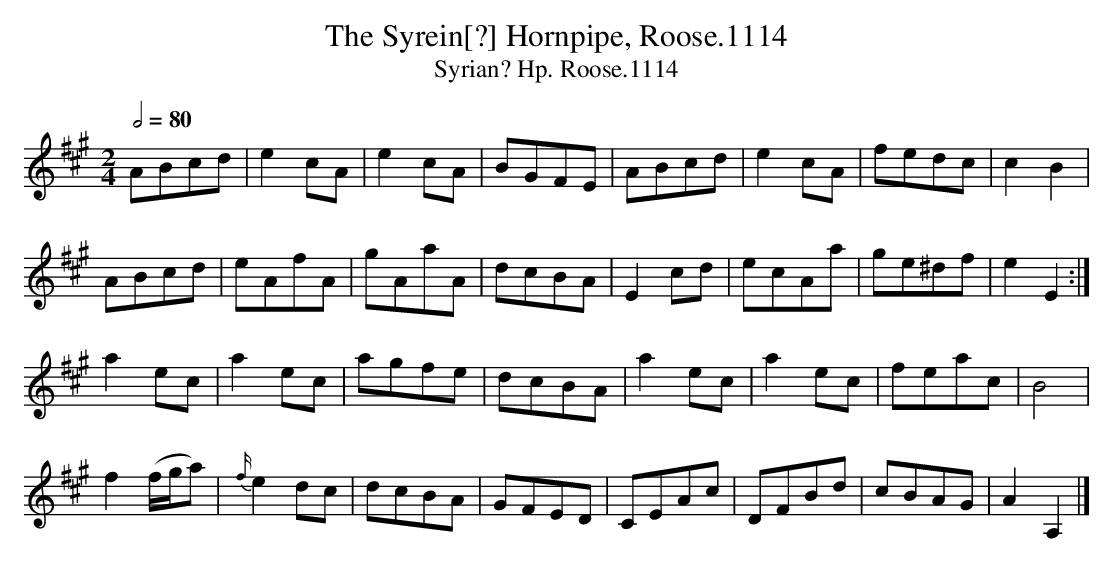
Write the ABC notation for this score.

X:1
T: Syrein[?] Hornpipe, Roose.1114, The
T:Syrian? Hp. Roose.1114
M:2/4
L:1/8
Q:1/2=80
K:A
ABcd | e2cA | e2cA | BGFE | ABcd | e2cA | fedc | c2B2 |
ABcd | eAfA | gAaA | dcBA | E2cd | ecAa | ge^df | e2E2 :|
a2ec | a2ec | agfe | dcBA | a2ec | a2ec | feac | B4 |
f2(f/g/a) | {f/}e2dc | dcBA | GFED | CEAc | DFBd | cBAG | A2A,2 |]
